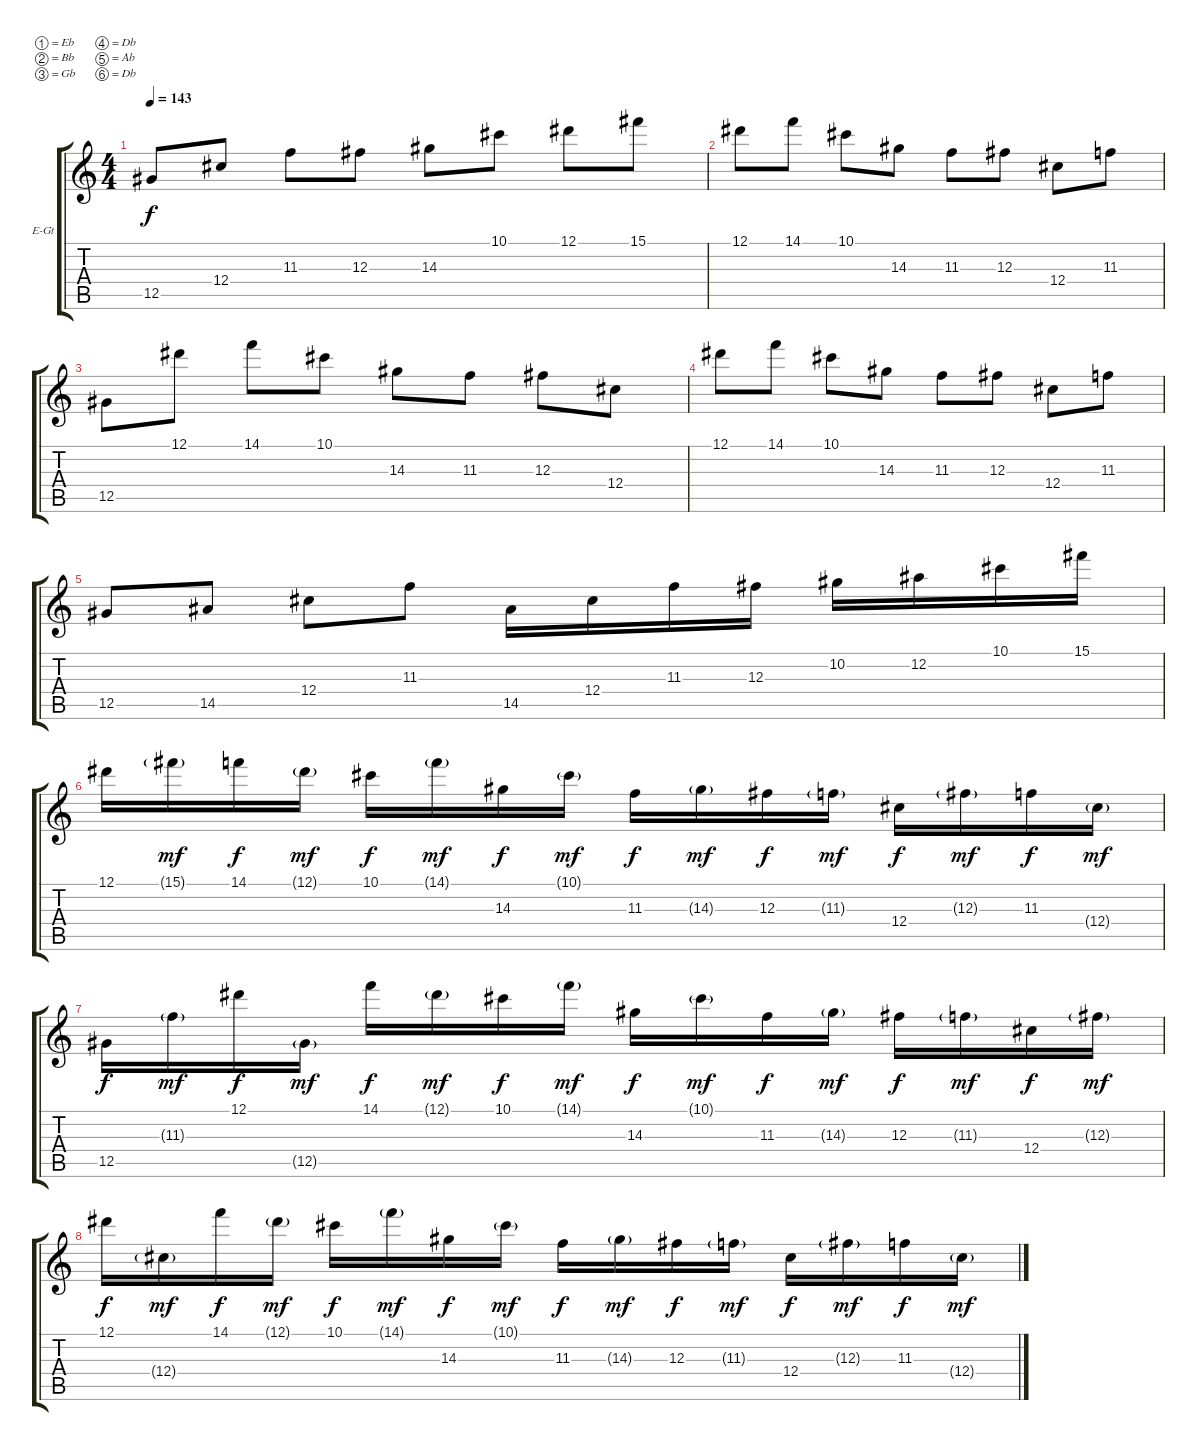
\bracketExtendMode groupsimilarinstruments
\firstSystemTrackNameOrientation horizontal
\otherSystemsTrackNameOrientation horizontal
\track ("Luke" "E-Gt") {instrument distortionguitar}
\staff {score tabs}
\tuning (Eb4 Bb3 Gb3 Db3 Ab2 Db2)
\ts (4 4)
\tempo 143
\clef g2
\ks c
12.5.8{dy f} 12.4.8 11.3.8 12.3.8 14.3.8 10.1.8 12.1.8 15.1.8 |
12.1.8 14.1.8 10.1.8 14.3.8 11.3.8 12.3.8 12.4.8 11.3.8 |
12.5.8 12.1.8 14.1.8 10.1.8 14.3.8 11.3.8 12.3.8 12.4.8 |
12.1.8 14.1.8 10.1.8 14.3.8 11.3.8 12.3.8 12.4.8 11.3.8 |
12.5.8 14.5.8 12.4.8 11.3.8 14.5.16 12.4.16 11.3.16 12.3.16 10.2.16 12.2.16 10.1.16 15.1.16 |
12.1.16 15.1{g}.16{dy mf} 14.1.16{dy f} 12.1{g}.16{dy mf} 10.1.16{dy f} 14.1{g}.16{dy mf} 14.3.16{dy f} 10.1{g}.16{dy mf} 11.3.16{dy f} 14.3{g}.16{dy mf} 12.3.16{dy f} 11.3{g}.16{dy mf} 12.4.16{dy f} 12.3{g}.16{dy mf} 11.3.16{dy f} 12.4{g}.16{dy mf} |
12.5.16{dy f} 11.3{g}.16{dy mf} 12.1.16{dy f} 12.5{g}.16{dy mf} 14.1.16{dy f} 12.1{g}.16{dy mf} 10.1.16{dy f} 14.1{g}.16{dy mf} 14.3.16{dy f} 10.1{g}.16{dy mf} 11.3.16{dy f} 14.3{g}.16{dy mf} 12.3.16{dy f} 11.3{g}.16{dy mf} 12.4.16{dy f} 12.3{g}.16{dy mf} |
12.1.16{dy f} 12.4{g}.16{dy mf} 14.1.16{dy f} 12.1{g}.16{dy mf} 10.1.16{dy f} 14.1{g}.16{dy mf} 14.3.16{dy f} 10.1{g}.16{dy mf} 11.3.16{dy f} 14.3{g}.16{dy mf} 12.3.16{dy f} 11.3{g}.16{dy mf} 12.4.16{dy f} 12.3{g}.16{dy mf} 11.3.16{dy f} 12.4{g}.16{dy mf}
